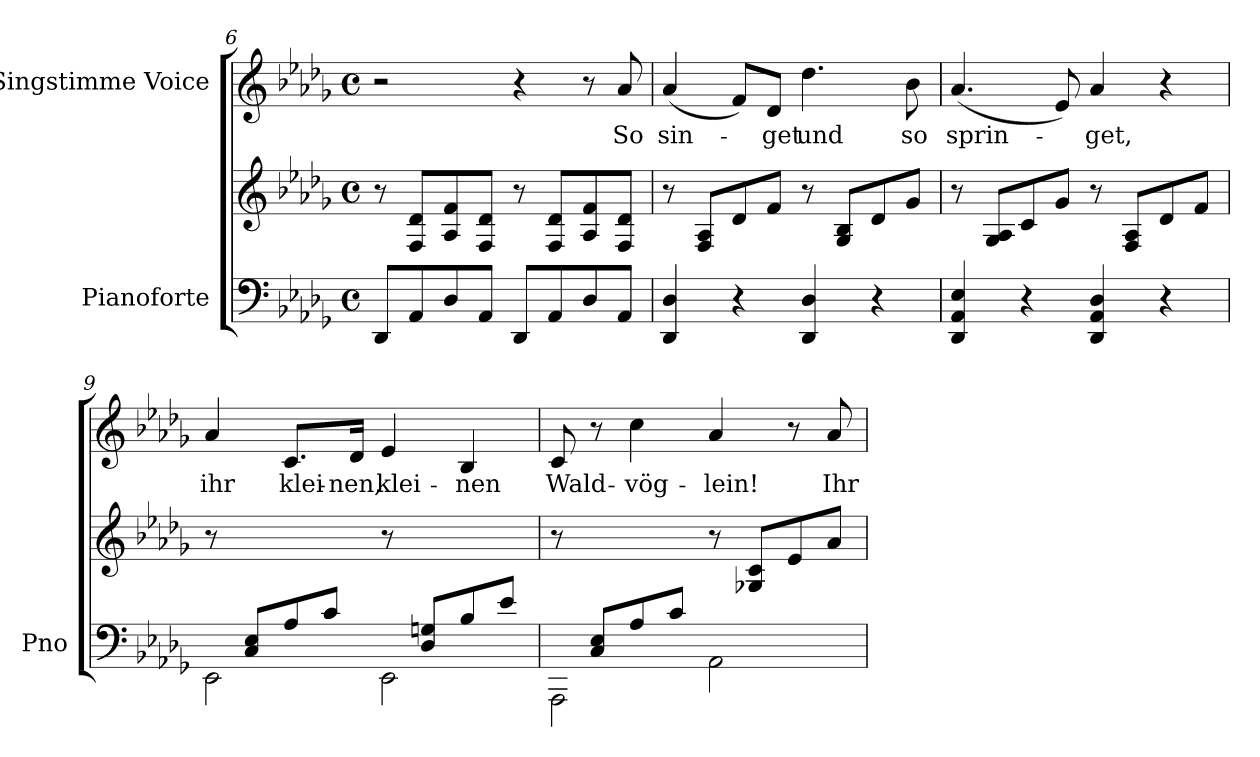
**kern	**kern	**kern	**text
*part2	*part2	*part1	*part1
*staff3	*staff2	*staff1	*staff1
*I"Pianoforte	*	*I"Singstimme Voice	*
*I'Pno	*	*	*
*clefF4	*clefG2	*clefG2	*
*k[b-e-a-d-g-]	*k[b-e-a-d-g-]	*k[b-e-a-d-g-]	*
*M4/4	*M4/4	*M4/4	*
*met(c)	*met(c)	*met(c)	*
=6	=6	=6	=6
8DD-/L	8r	2r	.
8AA-/	8F/ 8d-/L	.	.
8D-/	8A-/ 8f/	.	.
8AA-/J	8F/ 8d-/J	.	.
8DD-/L	8r	4r	.
8AA-/	8F/ 8d-/L	.	.
8D-/	8A-/ 8f/	8r	.
!	!	!	!LO:LY:b
8AA-/J	8F/ 8d-/J	8a-/	So
=7	=7	=7	=7
!	!	!	!LO:LY:b
4DD-/ 4D-/	8r	(4a-/	sin-
.	8F/ 8A-/L	.	.
4r	8d-/	8f/L)	.
!	!	!	!LO:LY:b
.	8f/J	8d-/J	-get
!	!	!	!LO:LY:b
4DD-/ 4D-/	8r	4.dd-\	und
.	8G-/ 8B-/L	.	.
4r	8d-/	.	.
!	!	!	!LO:LY:b
.	8g-/J	8b-\	so
=8	=8	=8	=8
!	!	!	!LO:LY:b
4DD-/ 4AA-/ 4E-/	8r	(4.a-/	sprin-
.	8G-/ 8A-/L	.	.
4r	8c/	.	.
.	8g-/J	8e-/)	.
!	!	!	!LO:LY:b
4DD-/ 4AA-/ 4D-/	8r	4a-/	-get,
.	8F/ 8A-/L	.	.
4r	8d-/	4r	.
.	8f/J	.	.
!!LO:LB:g=z
=9	=9	=9	=9
*^	*	*	*
!	!	!	!	!LO:LY:b
8ryy	2EE-\	8r	4a-/	ihr
8C/ 8E-/L	.	4.ryy	.	.
!	!	!	!	!LO:LY:b
8A-/	.	.	8.c/L	klei-
8c/J	.	.	.	.
!	!	!	!	!LO:LY:b
.	.	.	16d-/Jk	-nen,
!	!	!	!	!LO:LY:b
8ryy	2EE-\	8r	4e-/	klei-
8D-/ 8Gn/L	.	4.ryy	.	.
!	!	!	!	!LO:LY:b
8B-/	.	.	4B-/	-nen
8e-/J	.	.	.	.
!!LO:LB:g=z
=10	=10	=10	=10	=10
!	!	!	!	!LO:LY:b
8ryy	2AAA-\	8r	8c/	Wald-
8C/ 8E-/L	.	4.ryy	8r	.
!	!	!	!	!LO:LY:b
8A-/	.	.	4cc\	-vög-
8c/J	.	.	.	.
!	!	!	!	!LO:LY:b
2ryy	2AA-\	8r	4a-/	-lein!
.	.	8G-X/ 8c/L	.	.
.	.	8e-/	8r	.
!	!	!	!	!LO:LY:b
.	.	8a-/J	8a-/	Ihr
*v	*v	*	*	*
=	=	=	=
*-	*-	*-	*-
